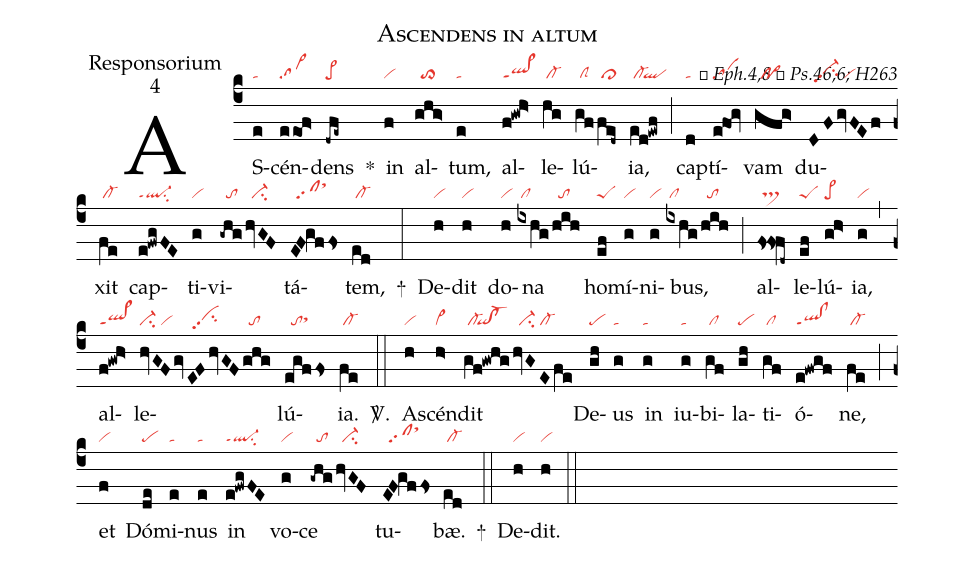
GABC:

name:Ascendens in altum;
office-part:Responsorium;
mode:4;
commentary:ꝶ Eph.4,8 ꝟ Ps.46,6; H263;
nabc-lines:1;
%%
(c4)
AS(e|ta)cén(eeof>|sa>)dens(-dfe~|pe>) *()
in(f|vi) al(ghg>|//to>)tum,(e|ta) al(f!gwh>|ql>ppt1)le(hg|/cl-)lú(gf|/clS|/fed~|/cl>)ia,(ed!ewf|/cl-``ql) (;)
cap(d|ta)tí(e!fo1!gv|sa)vam(gfg>|//po>) du(DFgvFEf|//vi-hhpp2su2/vi)xit(fe|/cl-)
cap(e!fwgFE|ql-ppt1su2)ti(g|vi)vi(-ghg|//to|/hvGF|//ci-)tá(EF!gffs|//sfsthk)tem,(ed|/cl-) +(:)
De(h|vi)dit(h|vi) do(h|vi)na(ixhg|/cl|/hih|//to) ho(ef|peS)mí(g|vi)ni(g|vi)bus,(ixhg|/cl|/hih|//to) (;)
al(fs!fs!fd~|//ts>)le(ef|peS)lú(gh>|pe>)ia,(g|vi) (,)
al(f!gwh>|ql>ppt1)le(hvGFgv|ci-/vi|EFhvGF|//vihhpp2su2|ghg|//to)lú(egffs|//tosthh)ia.(fe|/cl-) <sp>V/</sp>.(::)
A(h|vi)scén(h>|vi>)dit(gf!gwhg|/cl-``qi!cl-|hvGEfe|//ci-/cl-) De(gh|pe)us(g|ta)
in(g|ta) iu(g|ta)bi(gf|/cl)la(gh|pe)ti(gf|/cl)ó(e!fwgf|ql!clppt1)ne,(fe|/cl-) (;)
et(f|vi) Dó(de|pe)mi(e|ta)nus(e|ta)
in(e!fwgFE|ql-ppt1su2) vo(g|vi)ce(-ghg|//to|hvGF|//ci-) tu(EF!gffs|//sfsthk)bæ.(ed|/cl-) +(::)
De(h|vi)dit.(h|vi) (::)
